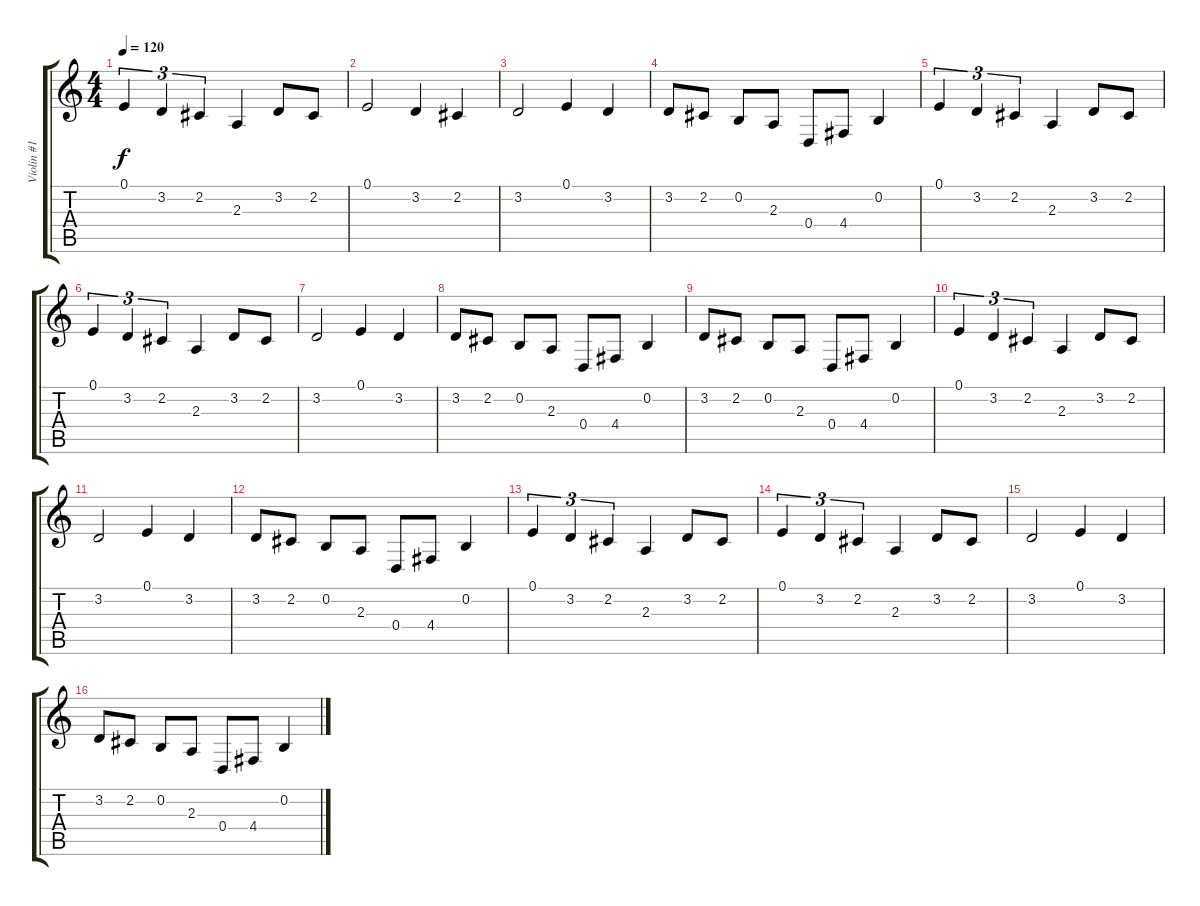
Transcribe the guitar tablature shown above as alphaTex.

\track ("Violin #1" "Violin #1") {instrument violin}
\staff {score tabs}
\tuning (E4 B3 G3 D3 A2 E2) {hide}
\ts (4 4)
\tempo 120
\clef g2
\ks c
0.1.4{tu (3 2) dy f} 3.2.4{tu (3 2)} 2.2.4{tu (3 2)} 2.3.4 3.2.8 2.2.8 |
0.1.2 3.2.4 2.2.4 |
3.2.2 0.1.4 3.2.4 |
3.2.8 2.2.8 0.2.8 2.3.8 0.4.8 4.4.8 0.2.4 |
0.1.4{tu (3 2)} 3.2.4{tu (3 2)} 2.2.4{tu (3 2)} 2.3.4 3.2.8 2.2.8 |
0.1.4{tu (3 2)} 3.2.4{tu (3 2)} 2.2.4{tu (3 2)} 2.3.4 3.2.8 2.2.8 |
3.2.2 0.1.4 3.2.4 |
3.2.8 2.2.8 0.2.8 2.3.8 0.4.8 4.4.8 0.2.4 |
3.2.8 2.2.8 0.2.8 2.3.8 0.4.8 4.4.8 0.2.4 |
0.1.4{tu (3 2)} 3.2.4{tu (3 2)} 2.2.4{tu (3 2)} 2.3.4 3.2.8 2.2.8 |
3.2.2 0.1.4 3.2.4 |
3.2.8 2.2.8 0.2.8 2.3.8 0.4.8 4.4.8 0.2.4 |
0.1.4{tu (3 2)} 3.2.4{tu (3 2)} 2.2.4{tu (3 2)} 2.3.4 3.2.8 2.2.8 |
0.1.4{tu (3 2)} 3.2.4{tu (3 2)} 2.2.4{tu (3 2)} 2.3.4 3.2.8 2.2.8 |
3.2.2 0.1.4 3.2.4 |
3.2.8 2.2.8 0.2.8 2.3.8 0.4.8 4.4.8 0.2.4
